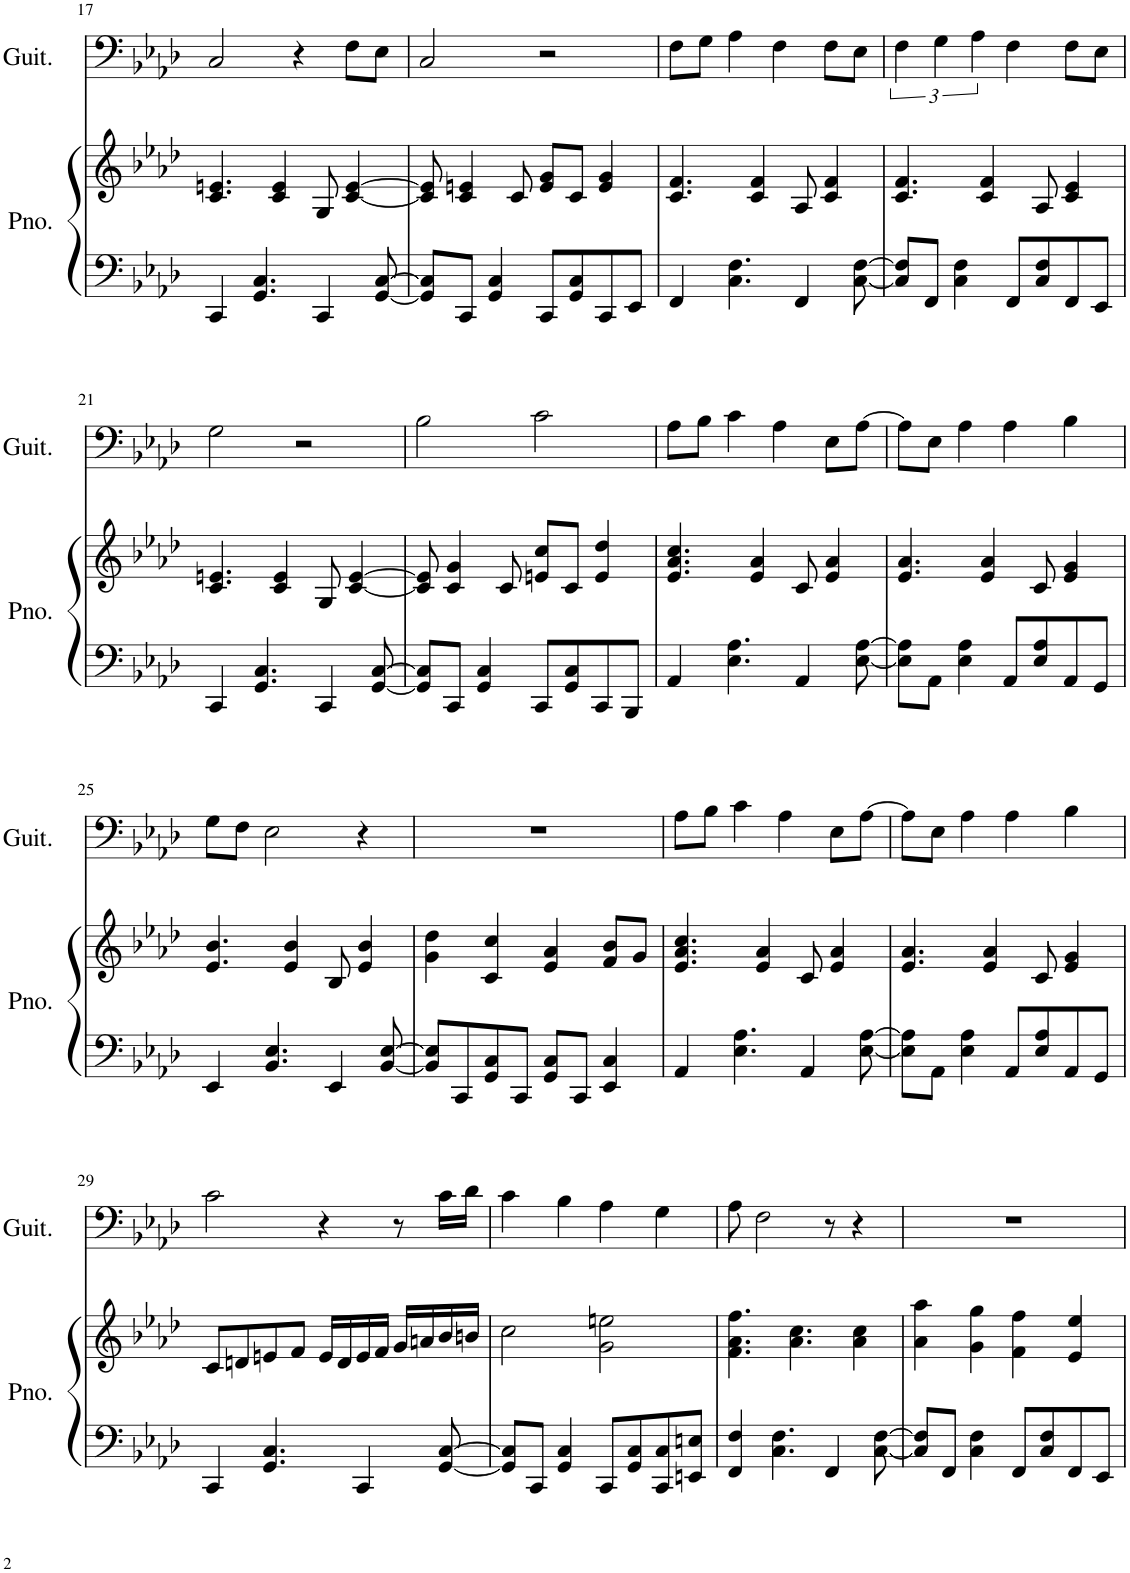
**kern	**kern	**kern
*part2	*part2	*part1
*staff3	*staff2	*staff1
*I"Piano	*	*I"Acoustic Guitar
*I'Pno.	*	*I'Guit.
!!LO:PB:g=z
*clefF4	*clefG2	*clefF4
*k[b-e-a-d-]	*k[b-e-a-d-]	*k[b-e-a-d-]
*M4/4	*M4/4	*M4/4
=17	=17	=17
4CC/	4.c/ 4.en/	2C/
4.GG/ 4.C/	.	.
.	4c/ 4e/	.
.	.	4r
4CC/	8G/	.
.	[4c/ [4e/	8F\L
[8GG/ [8C/	.	8E-\J
=18	=18	=18
8GG/] 8C/]L	8c/] 8e/]	2C/
8CC/J	4c/ 4en/	.
4GG/ 4C/	.	.
.	8c/	.
8CC/L	8e/ 8g/L	2r
8GG/ 8C/	8c/J	.
8CC/	4e/ 4g/	.
8EE-/J	.	.
=19	=19	=19
4FF/	4.c/ 4.f/	8F\L
.	.	8G\J
4.C\ 4.F\	.	4A-\
.	4c/ 4f/	.
.	.	4F\
4FF/	8A-/	.
.	4c/ 4f/	8F\L
[8C\ [8F\	.	8E-\J
=20	=20	=20
8C/] 8F/]L	4.c/ 4.f/	6F\
8FF/J	.	.
.	.	6G\
4C\ 4F\	.	.
.	.	6A-\
.	4c/ 4f/	.
8FF/L	.	4F\
8C/ 8F/	8A-/	.
8FF/	4c/ 4e-/	8F\L
8EE-/J	.	8E-\J
!!LO:LB:g=z
=21	=21	=21
4CC/	4.c/ 4.en/	2G\
4.GG/ 4.C/	.	.
.	4c/ 4e/	.
.	.	2r
4CC/	8G/	.
.	[4c/ [4e/	.
[8GG/ [8C/	.	.
=22	=22	=22
8GG/] 8C/]L	8c/] 8e/]	2B-\
8CC/J	4c/ 4g/	.
4GG/ 4C/	.	.
.	8c/	.
8CC/L	8en/ 8cc/L	2c\
8GG/ 8C/	8c/J	.
8CC/	4e/ 4dd-/	.
8BBB-/J	.	.
=23	=23	=23
4AA-/	4.e-/ 4.a-/ 4.cc/	8A-\L
.	.	8B-\J
4.E-\ 4.A-\	.	4c\
.	4e-/ 4a-/	.
.	.	4A-\
4AA-/	8c/	.
.	4e-/ 4a-/	8E-\L
[8E-\ [8A-\	.	[8A-\J
=24	=24	=24
8E-\] 8A-\]L	4.e-/ 4.a-/	8A-\L]
8AA-\J	.	8E-\J
4E-\ 4A-\	.	4A-\
.	4e-/ 4a-/	.
8AA-/L	.	4A-\
8E-/ 8A-/	8c/	.
8AA-/	4e-/ 4g/	4B-\
8GG/J	.	.
!!LO:LB:g=z
=25	=25	=25
4EE-/	4.e-/ 4.b-/	8G\L
.	.	8F\J
4.BB-/ 4.E-/	.	2E-\
.	4e-/ 4b-/	.
4EE-/	8B-/	.
.	4e-/ 4b-/	4r
[8BB-/ [8E-/	.	.
=26	=26	=26
8BB-/] 8E-/]L	4g\ 4dd-\	1r
8CC/	.	.
8GG/ 8C/	4c/ 4cc/	.
8CC/J	.	.
8GG/ 8C/L	4e-/ 4a-/	.
8CC/J	.	.
4EE-/ 4C/	8f/ 8b-/L	.
.	8g/J	.
=27	=27	=27
4AA-/	4.e-/ 4.a-/ 4.cc/	8A-\L
.	.	8B-\J
4.E-\ 4.A-\	.	4c\
.	4e-/ 4a-/	.
.	.	4A-\
4AA-/	8c/	.
.	4e-/ 4a-/	8E-\L
[8E-\ [8A-\	.	[8A-\J
=28	=28	=28
8E-\] 8A-\]L	4.e-/ 4.a-/	8A-\L]
8AA-\J	.	8E-\J
4E-\ 4A-\	.	4A-\
.	4e-/ 4a-/	.
8AA-/L	.	4A-\
8E-/ 8A-/	8c/	.
8AA-/	4e-/ 4g/	4B-\
8GG/J	.	.
!!LO:LB:g=z
=29	=29	=29
4CC/	8c/L	2c\
.	8dn/	.
4.GG/ 4.C/	8en/	.
.	8f/J	.
.	16e/LL	4r
.	16d/	.
4CC/	16e/	.
.	16f/JJ	.
.	16g/LL	8r
.	16an/	.
[8GG/ [8C/	16b-/	16c\LL
.	16bn/JJ	16d-\JJ
=30	=30	=30
8GG/] 8C/]L	2cc\	4c\
8CC/J	.	.
4GG/ 4C/	.	4B-\
8CC/L	2g\ 2een\	4A-\
8GG/ 8C/	.	.
8CC/ 8C/	.	4G\
8EEn/ 8En/J	.	.
=31	=31	=31
4FF/ 4F/	4.f\ 4.a-\ 4.ff\	8A-\
.	.	2F\
4.C\ 4.F\	.	.
.	4.a-\ 4.cc\	.
4FF/	.	8r
.	4a-\ 4cc\	4r
[8C\ [8F\	.	.
=32	=32	=32
8C/] 8F/]L	4a-\ 4aa-\	1r
8FF/J	.	.
4C\ 4F\	4g\ 4gg\	.
8FF/L	4f\ 4ff\	.
8C/ 8F/	.	.
8FF/	4e-/ 4ee-/	.
8EE-/J	.	.
=	=	=
*-	*-	*-
